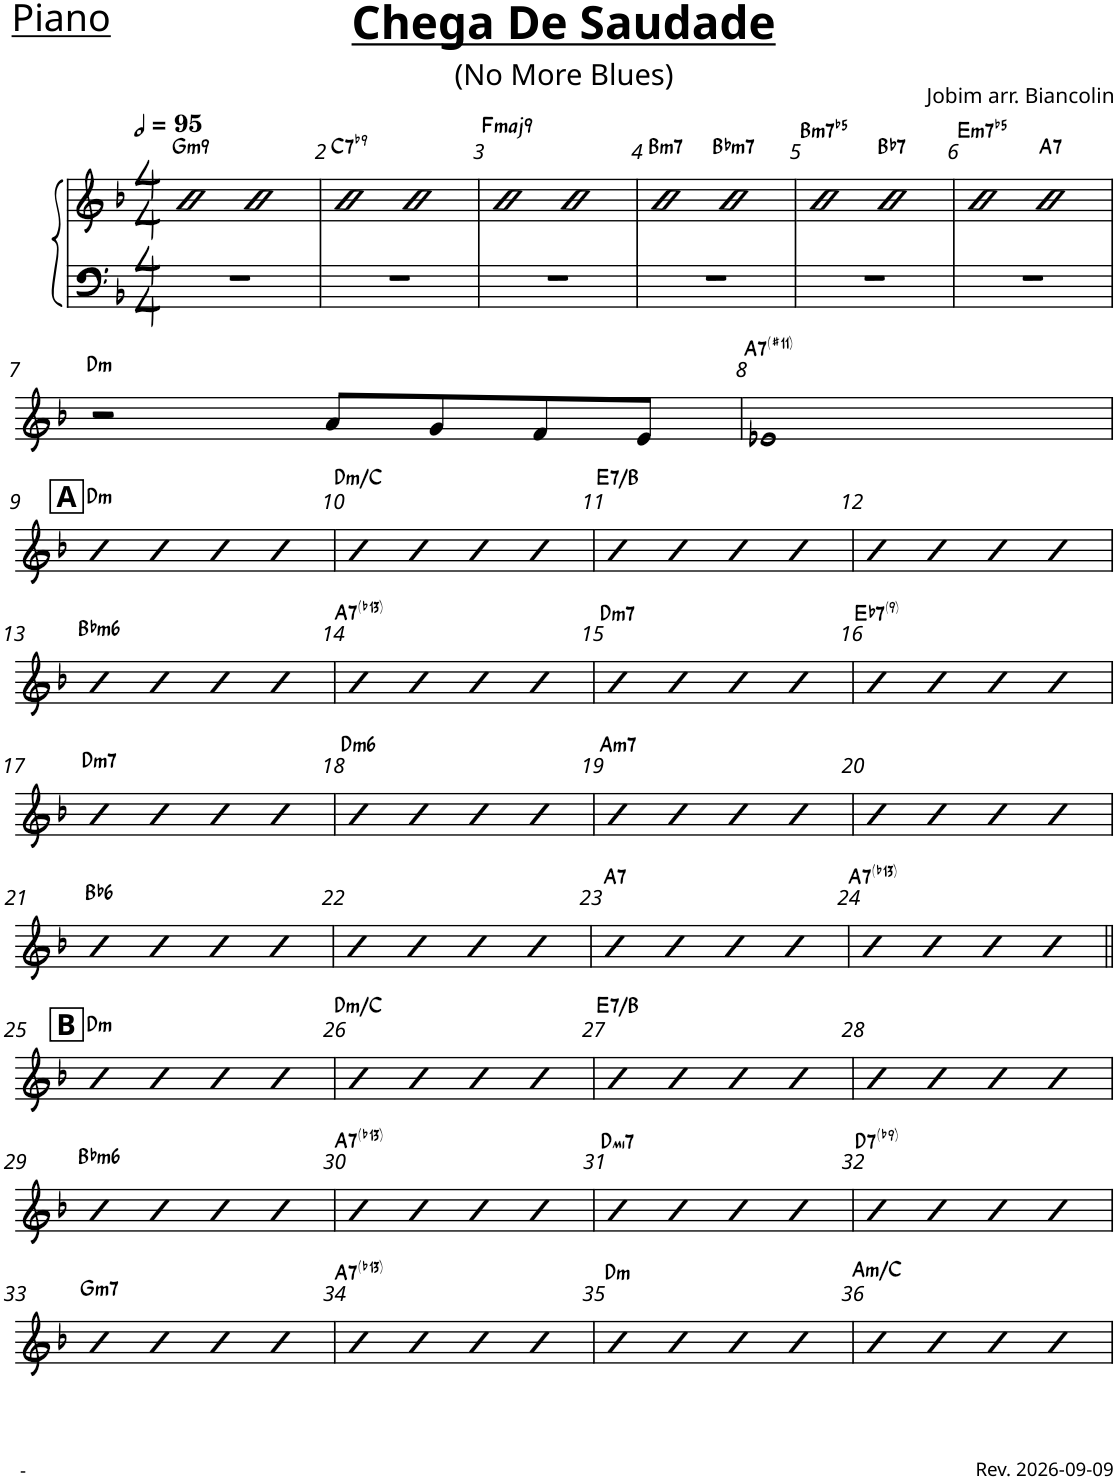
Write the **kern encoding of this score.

**kern	**kern	**harte
*part1	*part1	*part1
*staff2	*staff1	*
*I"Piano	*	*
*I'Pno.	*	*
*clefF4	*clefG2	*
*k[b-]	*k[b-]	*
*M4/4	*M4/4	*
*MM190	*MM190	*
=1	=1	=1
!	!	!LO:H:kt=m9
1r	2b-	G:min9
.	2b-	.
=2	=2	=2
!	!	!LO:H:kt=7
1r	2b-	C:7(b9)
.	2b-	.
=3	=3	=3
!	!	!LO:H:kt=maj9
1r	2b-	F:maj9
.	2b-	.
=4	=4	=4
!	!	!LO:H:kt=m7
1r	2b-	B:min7
!	!	!LO:H:kt=m7
.	2b-	Bb:min7
=5	=5	=5
!	!	!LO:H:kt=m7b5
1r	2b-	B:hdim7
!	!	!LO:H:kt=7
.	2b-	Bb:7
=6	=6	=6
!	!	!LO:H:kt=m7b5
1r	2b-	E:hdim7
!	!	!LO:H:kt=7
.	2b-	A:7
!!LO:LB:g=z
=7	=7	=7
!	!	!LO:H:kt=m
1r	2r	D:min
.	8a/L	.
.	8g/	.
.	8f/	.
.	8e/J	.
=8	=8	=8
!	!	!LO:H:kt=7
1r	1e-X	A:7(#11)
!!LO:LB:g=z
!!LO:REH:place=s1:a:B:cj:fs=14:t=A
=9	=9	=9
!	!	!LO:H:kt=m
1r	4b-	D:min
.	4b-	.
.	4b-	.
.	4b-	.
=10	=10	=10
!	!	!LO:H:kt=m
1r	4b-	D:min/b7
.	4b-	.
.	4b-	.
.	4b-	.
=11	=11	=11
!	!	!LO:H:kt=7
1r	4b-	E:7/5
.	4b-	.
.	4b-	.
.	4b-	.
=12	=12	=12
1r	4b-	.
.	4b-	.
.	4b-	.
.	4b-	.
!!LO:LB:g=z
=13	=13	=13
!	!	!LO:H:kt=m6
1r	4b-	Bb:min6
.	4b-	.
.	4b-	.
.	4b-	.
=14	=14	=14
!	!	!LO:H:kt=7
1r	4b-	A:7(b13)
.	4b-	.
.	4b-	.
.	4b-	.
=15	=15	=15
!	!	!LO:H:kt=m7
1r	4b-	D:min7
.	4b-	.
.	4b-	.
.	4b-	.
=16	=16	=16
!	!	!LO:H:kt=7
1r	4b-	Eb:7(9)
.	4b-	.
.	4b-	.
.	4b-	.
!!LO:LB:g=z
=17	=17	=17
!	!	!LO:H:kt=m7
1r	4b-	D:min7
.	4b-	.
.	4b-	.
.	4b-	.
=18	=18	=18
!	!	!LO:H:kt=m6
1r	4b-	D:min6
.	4b-	.
.	4b-	.
.	4b-	.
=19	=19	=19
!	!	!LO:H:kt=m7
1r	4b-	A:min7
.	4b-	.
.	4b-	.
.	4b-	.
=20	=20	=20
1r	4b-	.
.	4b-	.
.	4b-	.
.	4b-	.
!!LO:LB:g=z
=21	=21	=21
!	!	!LO:H:kt=6
1r	4b-	Bb:maj6
.	4b-	.
.	4b-	.
.	4b-	.
=22	=22	=22
1r	4b-	.
.	4b-	.
.	4b-	.
.	4b-	.
=23	=23	=23
!	!	!LO:H:kt=7
1r	4b-	A:7
.	4b-	.
.	4b-	.
.	4b-	.
=24	=24	=24
!	!	!LO:H:kt=7
1r	4b-	A:7(b13)
.	4b-	.
.	4b-	.
.	4b-	.
!!LO:LB:g=z
!!LO:REH:place=s1:a:B:cj:fs=14:t=B
=25||	=25||	=25||
!	!	!LO:H:kt=m
1r	4b-	D:min
.	4b-	.
.	4b-	.
.	4b-	.
=26	=26	=26
!	!	!LO:H:kt=m
1r	4b-	D:min/b7
.	4b-	.
.	4b-	.
.	4b-	.
=27	=27	=27
!	!	!LO:H:kt=7
1r	4b-	E:7/5
.	4b-	.
.	4b-	.
.	4b-	.
=28	=28	=28
1r	4b-	.
.	4b-	.
.	4b-	.
.	4b-	.
!!LO:LB:g=z
=29	=29	=29
!	!	!LO:H:kt=m6
1r	4b-	Bb:min6
.	4b-	.
.	4b-	.
.	4b-	.
=30	=30	=30
!	!	!LO:H:kt=7
1r	4b-	A:7(b13)
.	4b-	.
.	4b-	.
.	4b-	.
=31	=31	=31
!	!	!LO:H:kt=mi7
1r	4b-	D:min7
.	4b-	.
.	4b-	.
.	4b-	.
=32	=32	=32
!	!	!LO:H:kt=7
1r	4b-	D:7(b9)
.	4b-	.
.	4b-	.
.	4b-	.
!!LO:LB:g=z
=33	=33	=33
!	!	!LO:H:kt=m7
1r	4b-	G:min7
.	4b-	.
.	4b-	.
.	4b-	.
=34	=34	=34
!	!	!LO:H:kt=7
1r	4b-	A:7(b13)
.	4b-	.
.	4b-	.
.	4b-	.
=35	=35	=35
!	!	!LO:H:kt=m
1r	4b-	D:min
.	4b-	.
.	4b-	.
.	4b-	.
=36	=36	=36
!	!	!LO:H:kt=m
1r	4b-	A:min/b3
.	4b-	.
.	4b-	.
.	4b-	.
=	=	=
*-	*-	*-
